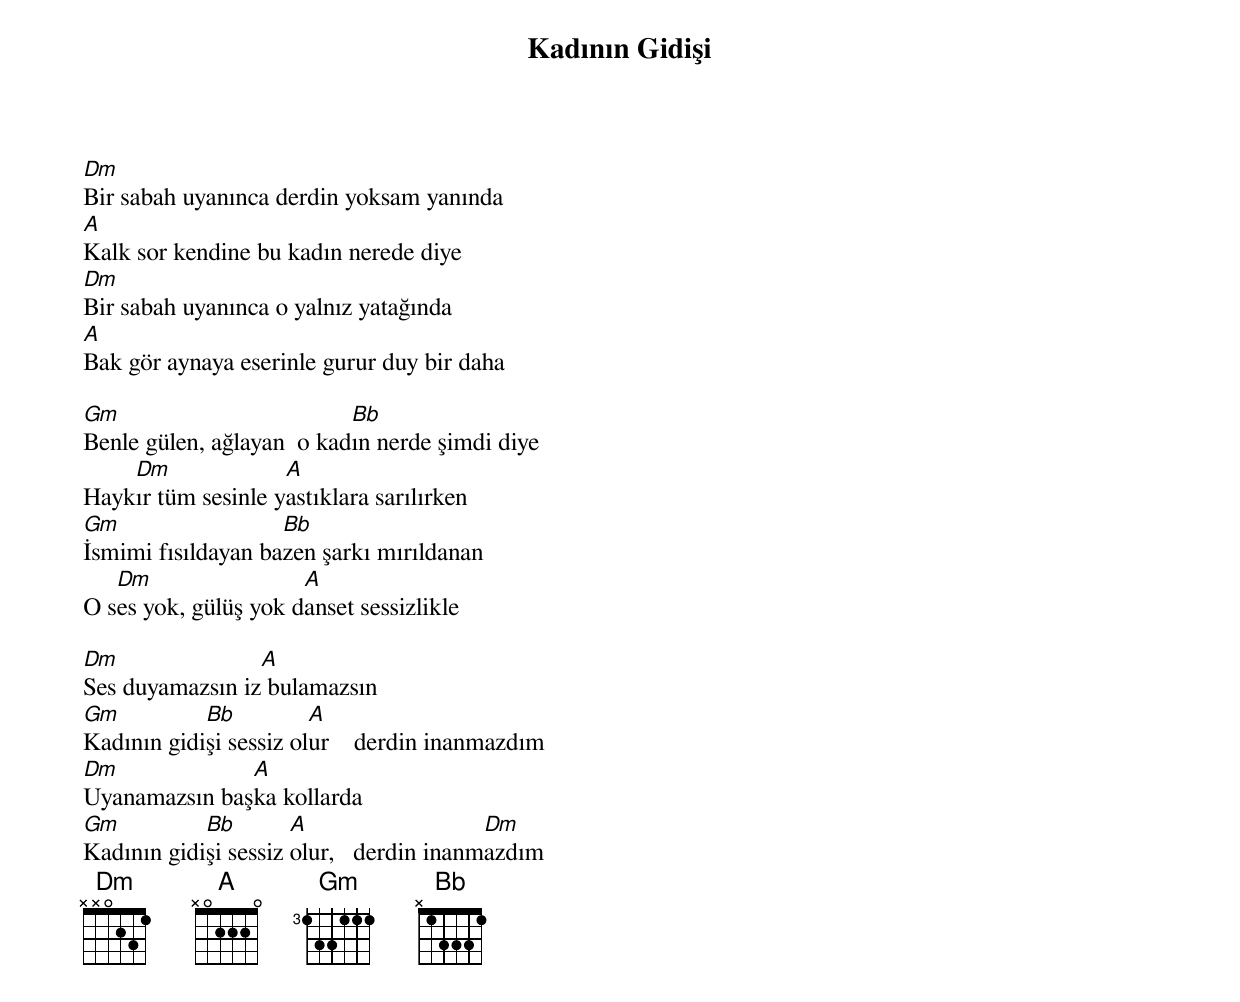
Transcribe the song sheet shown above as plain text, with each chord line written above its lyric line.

{title: Kadının Gidişi}
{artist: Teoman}

Dm
Bir sabah uyanınca derdin yoksam yanında
A
Kalk sor kendine bu kadın nerede diye
Dm
Bir sabah uyanınca o yalnız yatağında
A
Bak gör aynaya eserinle gurur duy bir daha

Gm                         Bb
Benle gülen, ağlayan  o kadın nerde şimdi diye
    Dm              A
Haykır tüm sesinle yastıklara sarılırken
Gm                  Bb
İsmimi fısıldayan bazen şarkı mırıldanan
   Dm                 A
O ses yok, gülüş yok danset sessizlikle

Dm               A
Ses duyamazsın iz bulamazsın
Gm          Bb          A
Kadının gidişi sessiz olur    derdin inanmazdım
Dm             A
Uyanamazsın başka kollarda
Gm          Bb        A                   Dm
Kadının gidişi sessiz olur,   derdin inanmazdım
